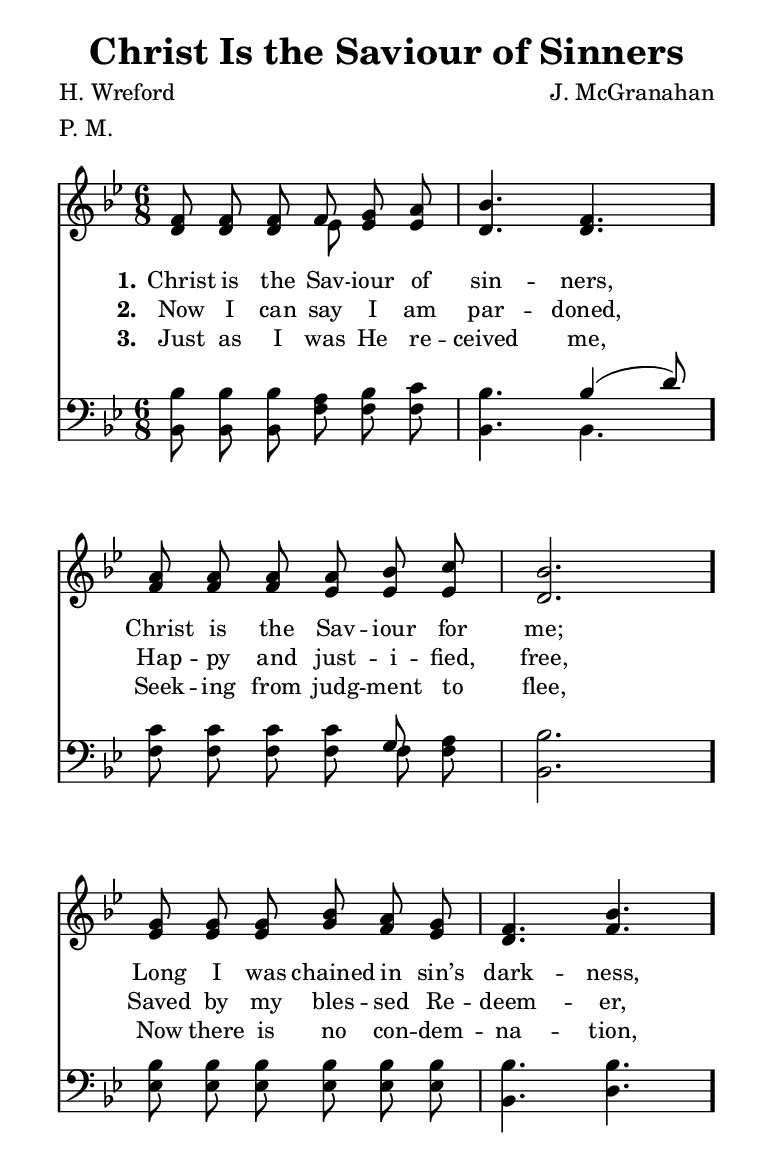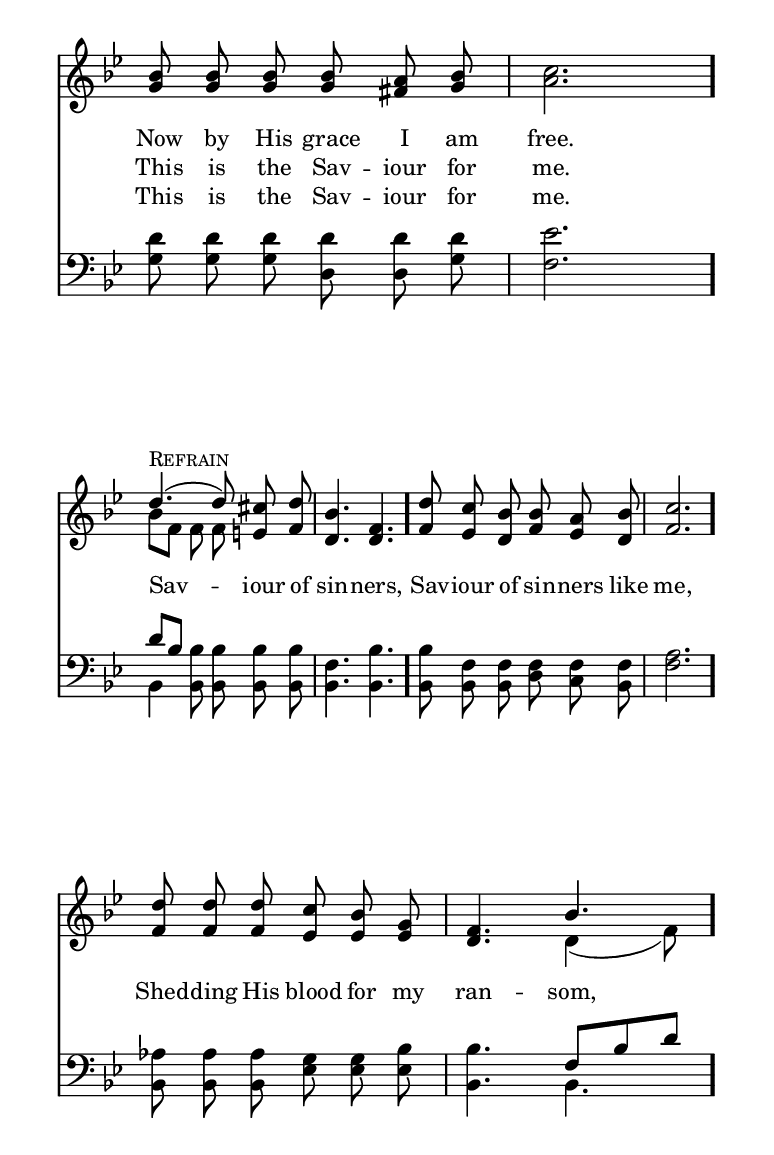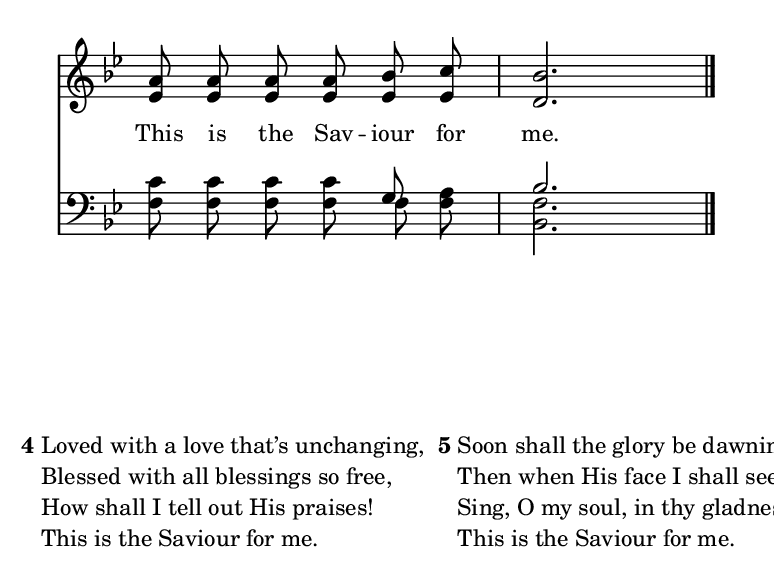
\include "common/global.ily"
\paper {
  \include "common/paper.ily"
  %ragged-bottom = ##t
  %ragged-last-bottom = ##t
  %systems-per-page = ##f
  %page-count = ##f
}

\header{
  hymnnumber = "68"
  title = "Christ Is the Saviour of Sinners"
  tunename = "Showers of Blessing"
  meter = "P. M."
  poet = "H. Wreford"
  composer = "J. McGranahan"
  %copyright = ""
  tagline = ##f
}

% for fermata in MIDI
ta = { \tempo 4=70 }
tb = { \tempo 4=35 }

patternAA = { c8 c8 c8 c8 c8 c8 | c4. c4. }
patternAB = { c8 c8 c8 c8 c8 c8 | c4. c4( c8) }
patternAC = { c8 c8 c8 c8 c8 c8 | c4. c8[ c8 c8] }

patternBA = { c8 c8 c8 c8 c8 c8 | c2. }

patternCA = { c4.( c8) c8 c8 | c4. c4. }
patternCB = { c8[ c8] c8 c8 c8 c8 | c4. c4. }
patternCC = { c4 c8 c8 c8 c8 | c4. c4. }

global = {
  \include "common/overrides.ily"
  \override Staff.TimeSignature.style = #'numbered
  \time 6/8
  \override Score.MetronomeMark.transparent = ##t % hide all fermata changes too
  \ta
  \key bes \major
  %\partial 4
  \autoBeamOff
}

notesSoprano = {
\global
\relative c' {

  \changePitch \patternAA { f f f f g a | bes f }
  \changePitch \patternBA { a a a a bes c | bes }
  \changePitch \patternAA { g g g bes a g | f bes }
  \changePitch \patternBA { bes bes bes bes a bes | c }

  << s^\markup { \small \caps "Refrain" }
  \changePitch \patternCA { d d cis d | bes f } >>
  \changePitch \patternBA { d' c bes bes a bes | c }
  \changePitch \patternAA { d d d c bes g | f bes }
  \changePitch \patternBA { a a a a bes c | bes }

  \bar "|."

}
}

notesAlto = {
\global
\relative e' {

  \changePitch \patternAA { d d d ees ees ees | d d }
  \changePitch \patternBA { f f f ees ees ees | d }
  \changePitch \patternAA { ees ees ees g f ees | d f }
  \changePitch \patternBA { g g g g fis g | a }

  \changePitch \patternCB { bes f f | f e! f | d d }
  \changePitch \patternBA { f ees d f ees d | f }
  \changePitch \patternAB { f f f ees ees ees | d d f }
  \changePitch \patternBA { ees ees ees ees ees ees | d }

}
}

notesTenor = {
\global
\relative a {

  \changePitch \patternAB { bes bes bes a bes c | bes bes d }
  \changePitch \patternBA { c c c c g a | bes }
  \changePitch \patternAA { bes bes bes bes bes bes | bes bes }
  \changePitch \patternBA { d d d d d d | ees }

  \changePitch \patternCB { d bes bes bes bes bes | f bes  }
  \changePitch \patternBA { bes f f f f f | a }
  \changePitch \patternAC { aes aes aes g g bes | bes f bes d }
  \changePitch \patternBA { c c c c g a | bes }

}
}

notesBass = {
\global
\relative f, {

  \changePitch \patternAA { bes bes bes f' f f | bes, bes }
  \changePitch \patternBA { f' f f f f f | bes, }
  \changePitch \patternAA { ees ees ees ees ees ees | bes d }
  \changePitch \patternBA { g g g d d g | f }

  \changePitch \patternCC { bes, bes bes bes bes | bes bes }
  \changePitch \patternBA { bes bes bes d c bes | f' }
  \changePitch \patternAA { bes, bes bes ees ees ees | bes bes }
  \changePitch \patternBA { f' f f f f f | < f bes, > }

}
}

Refrain = \lyricmode {

Sav -- iour of sin -- ners, \bar "."
Sav -- iour of sin -- ners like me, \bar "." \break
Shed -- ding His blood for my ran -- som, \bar "."
This is the Sav -- iour for me. \bar "." \break

}

wordsA = \lyricmode {
\set stanza = "1."

Christ is the Sav -- iour of sin -- ners, \bar "."
Christ is the Sav -- iour for me; \bar "." \break
Long I was chained in sin’s dark -- ness, \bar "."
Now by His grace I am free. \bar "." \break

}

wordsB = \lyricmode {
\set stanza = "2."

Now I can say I am par -- doned,
Hap -- py and just -- i -- fied, free,
Saved by my bles -- sed Re -- deem -- er,
This is the Sav -- iour for me.

\Refrain

}

wordsC = \lyricmode {
\set stanza = "3."

Just as I was He re -- ceived me,
Seek -- ing from judg -- ment to flee,
Now there is no con -- dem -- na -- tion,
This is the Sav -- iour for me.

}

wordsD = \markuplist {

\line { Loved with a love that’s unchanging, }
\line { Blessed with all blessings so free, }
\line { How shall I tell out His praises! }
\line { This is the Saviour for me. }

}

wordsE = \markuplist {

\line { Soon shall the glory be dawning, }
\line { Then when His face I shall see, }
\line { Sing, O my soul, in thy gladness, }
\line { This is the Saviour for me. }

}

\score {
  \context ChoirStaff <<
    \context Staff = upper <<
      \set Staff.autoBeaming = ##f
      \set ChoirStaff.systemStartDelimiter = #'SystemStartBar
      \set ChoirStaff.printPartCombineTexts = ##f
      \partcombine #'(2 . 9) \notesSoprano \notesAlto
      \context NullVoice = sopranos { \voiceOne << \notesSoprano >> }
      \context NullVoice = altos { \voiceTwo << \notesAlto >> }
      \context Lyrics = one   \lyricsto sopranos \wordsA
      \context Lyrics = two   \lyricsto sopranos \wordsB
      \context Lyrics = three \lyricsto sopranos \wordsC
    >>
    \context Staff = men <<
      \clef bass
      \set ChoirStaff.printPartCombineTexts = ##f
      \partcombine #'(2 . 9) \notesTenor \notesBass
      \context NullVoice = tenors { \voiceOne << \notesTenor >> }
      \context NullVoice = basses { \voiceTwo << \notesBass >> }
    >>
  >>
  \layout {
    \include "common/layout.ily"
  }
  \midi{
    \include "common/midi.ily"
  }
}

\noPageBreak

\markup { \fill-line { %\column {
  \hspace #0.1
  \line{ \bold 4 \column { \wordsD } } %\combine \null \vspace #0.4
  \hspace #0.1
  \line{ \bold 5 \column { \wordsE } } %\combine \null \vspace #0.4
  \hspace #0.1
} } %}

\pageBreak

\version "2.19.49"  % necessary for upgrading to future LilyPond versions.

% vi:set et ts=2 sw=2 ai nocindent syntax=lilypond:
